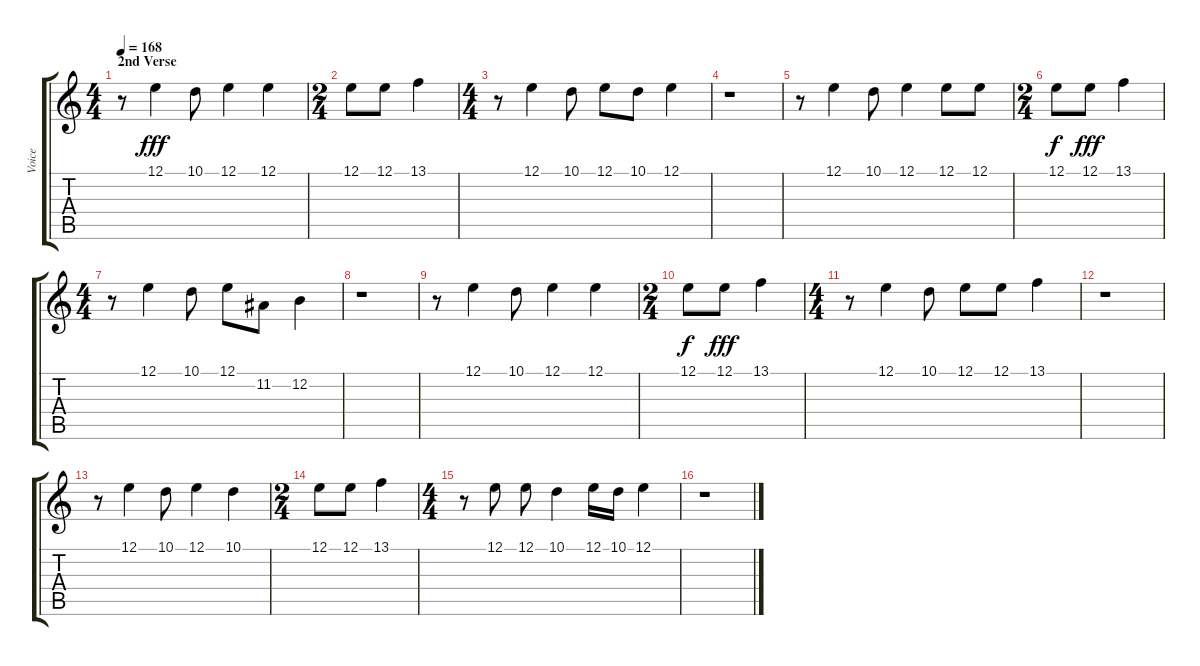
\track ("Voice" "Voice") {instrument lead8bassandlead}
\staff {score tabs}
\tuning (E4 B3 G3 D3 A2 E2) {hide}
\ts (4 4)
\section ("" "2nd Verse")
\tempo 168
\clef g2
\ks c
r.8{dy fff} 12.1.4 10.1.8 12.1.4 12.1.4 |
\ts (2 4)
12.1.8 12.1.8 13.1.4 |
\ts (4 4)
r.8 12.1.4 10.1.8 12.1.8 10.1.8 12.1.4 |
r.1 |
r.8 12.1.4 10.1.8 12.1.4 12.1.8 12.1.8 |
\ts (2 4)
12.1.8{dy f} 12.1.8{dy fff} 13.1.4 |
\ts (4 4)
r.8 12.1.4 10.1.8 12.1.8 11.2.8 12.2.4 |
r.1 |
r.8 12.1.4 10.1.8 12.1.4 12.1.4 |
\ts (2 4)
12.1.8{dy f} 12.1.8{dy fff} 13.1.4 |
\ts (4 4)
r.8 12.1.4 10.1.8 12.1.8 12.1.8 13.1.4 |
r.1 |
r.8 12.1.4 10.1.8 12.1.4 10.1.4 |
\ts (2 4)
12.1.8 12.1.8 13.1.4 |
\ts (4 4)
r.8 12.1.8 12.1.8 10.1.4 12.1.16 10.1.16 12.1.4 |
r.1
